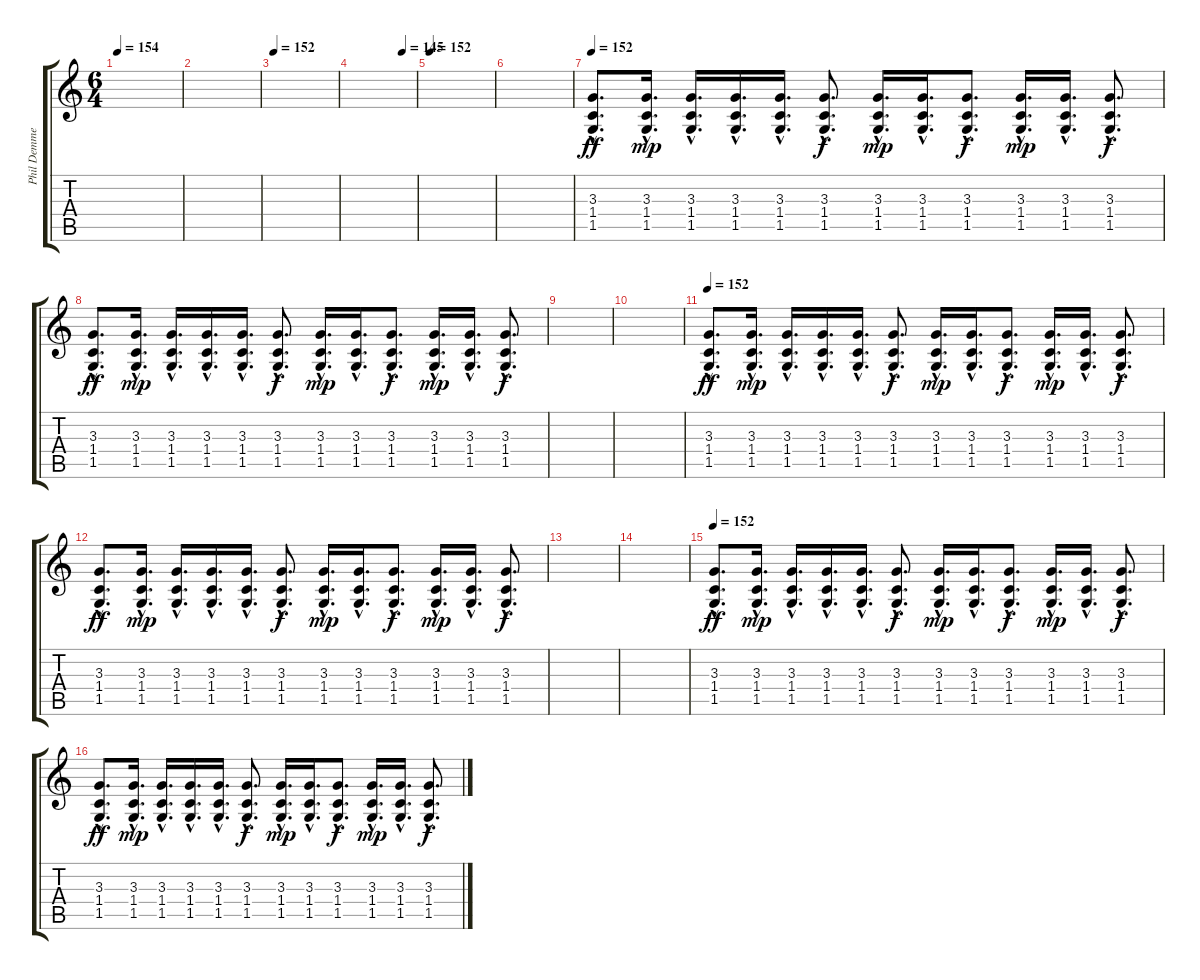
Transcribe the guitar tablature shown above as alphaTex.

\track ("Phil Demmel" "Phil Demme") {instrument electricguitarclean}
\staff {score tabs}
\tuning (Db4 Ab3 E3 B2 Gb2 B1) {hide}
\ts (6 4)
\tempo 154
\clef g2
\ks c
|
|
\tempo 152
|
\tempo (145 0.7916666666666666)
|
\tempo 152
|
|
\tempo 152
(3.3{hac} 1.4{hac} 1.5{hac}).8{d dy ff} (3.3{hac} 1.4{hac} 1.5{hac}).16{d dy mp} (3.3{hac} 1.4{hac} 1.5{hac}).16{d} (3.3{hac} 1.4{hac} 1.5{hac}).16{d} (3.3{hac} 1.4{hac} 1.5{hac}).16{d} (3.3{hac} 1.4{hac} 1.5{hac}).8{d dy f} (3.3{hac} 1.4{hac} 1.5{hac}).16{d dy mp} (3.3{hac} 1.4{hac} 1.5{hac}).16{d} (3.3{hac} 1.4{hac} 1.5{hac}).8{d dy f} (3.3{hac} 1.4{hac} 1.5{hac}).16{d dy mp} (3.3{hac} 1.4{hac} 1.5{hac}).16{d} (3.3{hac} 1.4{hac} 1.5{hac}).8{d dy f} |
(3.3{hac} 1.4{hac} 1.5{hac}).8{d dy ff} (3.3{hac} 1.4{hac} 1.5{hac}).16{d dy mp} (3.3{hac} 1.4{hac} 1.5{hac}).16{d} (3.3{hac} 1.4{hac} 1.5{hac}).16{d} (3.3{hac} 1.4{hac} 1.5{hac}).16{d} (3.3{hac} 1.4{hac} 1.5{hac}).8{d dy f} (3.3{hac} 1.4{hac} 1.5{hac}).16{d dy mp} (3.3{hac} 1.4{hac} 1.5{hac}).16{d} (3.3{hac} 1.4{hac} 1.5{hac}).8{d dy f} (3.3{hac} 1.4{hac} 1.5{hac}).16{d dy mp} (3.3{hac} 1.4{hac} 1.5{hac}).16{d} (3.3{hac} 1.4{hac} 1.5{hac}).8{d dy f} |
|
|
\tempo 152
(3.3{hac} 1.4{hac} 1.5{hac}).8{d dy ff} (3.3{hac} 1.4{hac} 1.5{hac}).16{d dy mp} (3.3{hac} 1.4{hac} 1.5{hac}).16{d} (3.3{hac} 1.4{hac} 1.5{hac}).16{d} (3.3{hac} 1.4{hac} 1.5{hac}).16{d} (3.3{hac} 1.4{hac} 1.5{hac}).8{d dy f} (3.3{hac} 1.4{hac} 1.5{hac}).16{d dy mp} (3.3{hac} 1.4{hac} 1.5{hac}).16{d} (3.3{hac} 1.4{hac} 1.5{hac}).8{d dy f} (3.3{hac} 1.4{hac} 1.5{hac}).16{d dy mp} (3.3{hac} 1.4{hac} 1.5{hac}).16{d} (3.3{hac} 1.4{hac} 1.5{hac}).8{d dy f} |
(3.3{hac} 1.4{hac} 1.5{hac}).8{d dy ff} (3.3{hac} 1.4{hac} 1.5{hac}).16{d dy mp} (3.3{hac} 1.4{hac} 1.5{hac}).16{d} (3.3{hac} 1.4{hac} 1.5{hac}).16{d} (3.3{hac} 1.4{hac} 1.5{hac}).16{d} (3.3{hac} 1.4{hac} 1.5{hac}).8{d dy f} (3.3{hac} 1.4{hac} 1.5{hac}).16{d dy mp} (3.3{hac} 1.4{hac} 1.5{hac}).16{d} (3.3{hac} 1.4{hac} 1.5{hac}).8{d dy f} (3.3{hac} 1.4{hac} 1.5{hac}).16{d dy mp} (3.3{hac} 1.4{hac} 1.5{hac}).16{d} (3.3{hac} 1.4{hac} 1.5{hac}).8{d dy f} |
|
|
\tempo 152
(3.3{hac} 1.4{hac} 1.5{hac}).8{d dy ff} (3.3{hac} 1.4{hac} 1.5{hac}).16{d dy mp} (3.3{hac} 1.4{hac} 1.5{hac}).16{d} (3.3{hac} 1.4{hac} 1.5{hac}).16{d} (3.3{hac} 1.4{hac} 1.5{hac}).16{d} (3.3{hac} 1.4{hac} 1.5{hac}).8{d dy f} (3.3{hac} 1.4{hac} 1.5{hac}).16{d dy mp} (3.3{hac} 1.4{hac} 1.5{hac}).16{d} (3.3{hac} 1.4{hac} 1.5{hac}).8{d dy f} (3.3{hac} 1.4{hac} 1.5{hac}).16{d dy mp} (3.3{hac} 1.4{hac} 1.5{hac}).16{d} (3.3{hac} 1.4{hac} 1.5{hac}).8{d dy f} |
(3.3{hac} 1.4{hac} 1.5{hac}).8{d dy ff} (3.3{hac} 1.4{hac} 1.5{hac}).16{d dy mp} (3.3{hac} 1.4{hac} 1.5{hac}).16{d} (3.3{hac} 1.4{hac} 1.5{hac}).16{d} (3.3{hac} 1.4{hac} 1.5{hac}).16{d} (3.3{hac} 1.4{hac} 1.5{hac}).8{d dy f} (3.3{hac} 1.4{hac} 1.5{hac}).16{d dy mp} (3.3{hac} 1.4{hac} 1.5{hac}).16{d} (3.3{hac} 1.4{hac} 1.5{hac}).8{d dy f} (3.3{hac} 1.4{hac} 1.5{hac}).16{d dy mp} (3.3{hac} 1.4{hac} 1.5{hac}).16{d} (3.3{hac} 1.4{hac} 1.5{hac}).8{d dy f}
